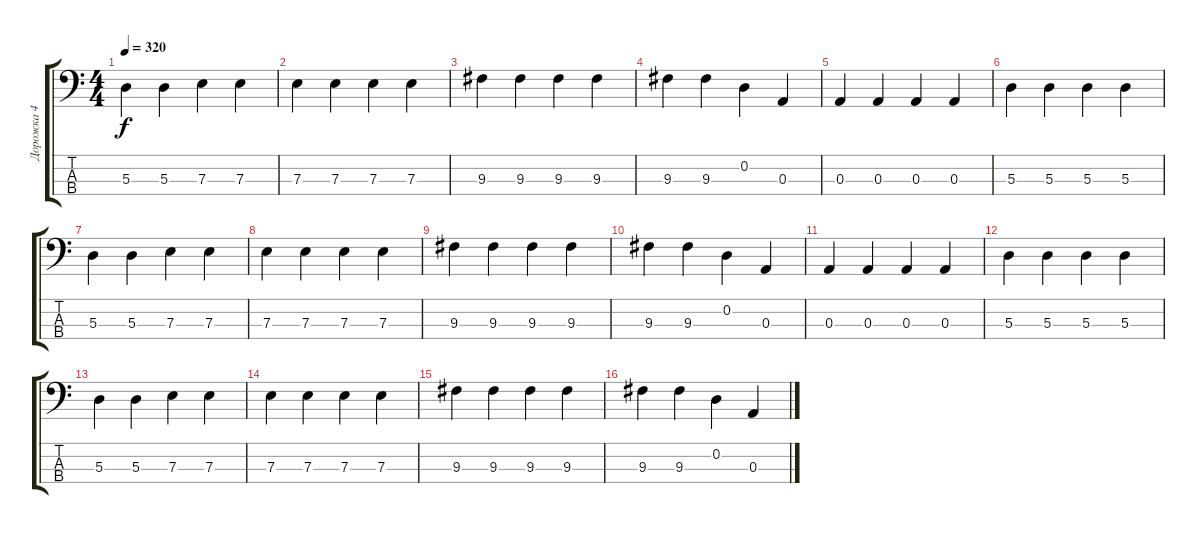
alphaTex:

\track ("Дорожка 4" "Дорожка 4") {instrument electricbassfinger}
\staff {score tabs}
\tuning (G2 D2 A1 E1) {hide}
\ts (4 4)
\tempo 320
\clef f4
\ks c
5.3.4{dy f} 5.3.4 7.3.4 7.3.4 |
7.3.4 7.3.4 7.3.4 7.3.4 |
9.3.4 9.3.4 9.3.4 9.3.4 |
9.3.4 9.3.4 0.2.4 0.3.4 |
0.3.4 0.3.4 0.3.4 0.3.4 |
5.3.4 5.3.4 5.3.4 5.3.4 |
5.3.4 5.3.4 7.3.4 7.3.4 |
7.3.4 7.3.4 7.3.4 7.3.4 |
9.3.4 9.3.4 9.3.4 9.3.4 |
9.3.4 9.3.4 0.2.4 0.3.4 |
0.3.4 0.3.4 0.3.4 0.3.4 |
5.3.4 5.3.4 5.3.4 5.3.4 |
5.3.4 5.3.4 7.3.4 7.3.4 |
7.3.4 7.3.4 7.3.4 7.3.4 |
9.3.4 9.3.4 9.3.4 9.3.4 |
9.3.4 9.3.4 0.2.4 0.3.4
